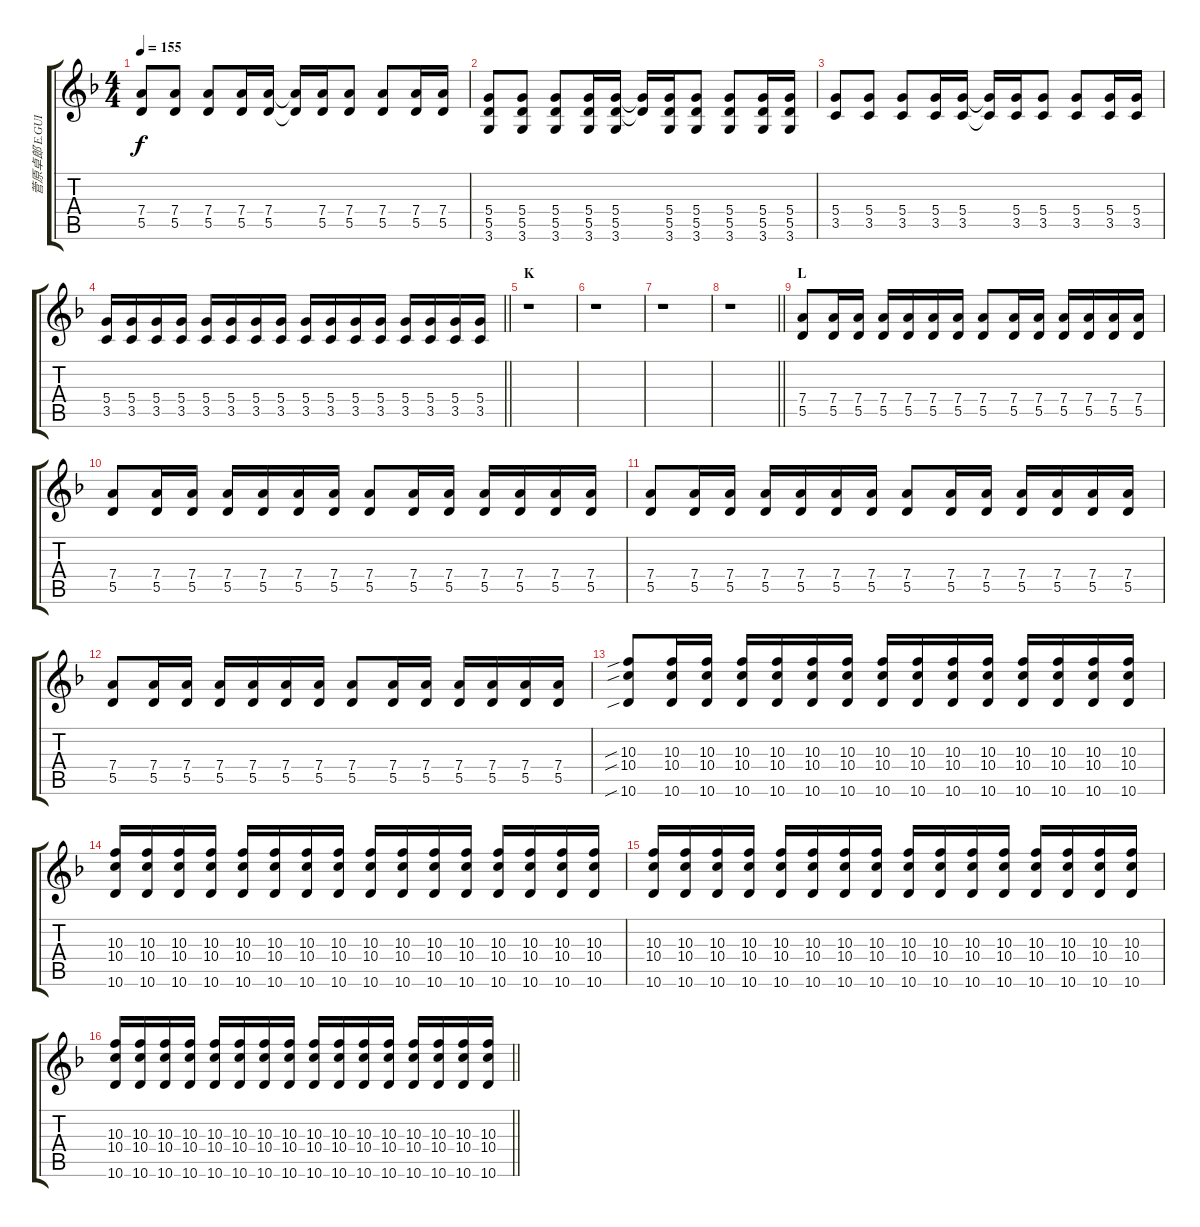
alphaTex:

\track ("菅原卓郎 E.GUITARⅡ" "菅原卓郎 E.GUI") {instrument distortionguitar}
\staff {score tabs}
\tuning (E4 B3 G3 D3 A2 E2) {hide}
\ts (4 4)
\tempo 155
\clef g2
\ks f
(7.4 5.5).8{dy f} (7.4 5.5).8 (7.4 5.5).8 (7.4 5.5).16 (7.4 5.5).16 (7.4{t} 5.5{t}).16 (7.4 5.5).16 (7.4 5.5).8 (7.4 5.5).8 (7.4 5.5).16 (7.4 5.5).16 |
(5.4 5.5 3.6).8 (5.4 5.5 3.6).8 (5.4 5.5 3.6).8 (5.4 5.5 3.6).16 (5.4 5.5 3.6).16 (5.4{t} 5.5{t}).16 (5.4 5.5 3.6).16 (5.4 5.5 3.6).8 (5.4 5.5 3.6).8 (5.4 5.5 3.6).16 (5.4 5.5 3.6).16 |
(5.4 3.5).8 (5.4 3.5).8 (5.4 3.5).8 (5.4 3.5).16 (5.4 3.5).16 (5.4{t} 3.5{t}).16 (5.4 3.5).16 (5.4 3.5).8 (5.4 3.5).8 (5.4 3.5).16 (5.4 3.5).16 |
\barLineRight lightlight
(5.4 3.5).16 (5.4 3.5).16 (5.4 3.5).16 (5.4 3.5).16 (5.4 3.5).16 (5.4 3.5).16 (5.4 3.5).16 (5.4 3.5).16 (5.4 3.5).16 (5.4 3.5).16 (5.4 3.5).16 (5.4 3.5).16 (5.4 3.5).16 (5.4 3.5).16 (5.4 3.5).16 (5.4 3.5).16 |
\section ("" "K")
r.1 |
r.1 |
r.1 |
\barLineRight lightlight
r.1 |
\section ("" "L")
(7.4 5.5).8 (7.4 5.5).16 (7.4 5.5).16 (7.4 5.5).16 (7.4 5.5).16 (7.4 5.5).16 (7.4 5.5).16 (7.4 5.5).8 (7.4 5.5).16 (7.4 5.5).16 (7.4 5.5).16 (7.4 5.5).16 (7.4 5.5).16 (7.4 5.5).16 |
(7.4 5.5).8 (7.4 5.5).16 (7.4 5.5).16 (7.4 5.5).16 (7.4 5.5).16 (7.4 5.5).16 (7.4 5.5).16 (7.4 5.5).8 (7.4 5.5).16 (7.4 5.5).16 (7.4 5.5).16 (7.4 5.5).16 (7.4 5.5).16 (7.4 5.5).16 |
(7.4 5.5).8 (7.4 5.5).16 (7.4 5.5).16 (7.4 5.5).16 (7.4 5.5).16 (7.4 5.5).16 (7.4 5.5).16 (7.4 5.5).8 (7.4 5.5).16 (7.4 5.5).16 (7.4 5.5).16 (7.4 5.5).16 (7.4 5.5).16 (7.4 5.5).16 |
(7.4 5.5).8 (7.4 5.5).16 (7.4 5.5).16 (7.4 5.5).16 (7.4 5.5).16 (7.4 5.5).16 (7.4 5.5).16 (7.4 5.5).8 (7.4 5.5).16 (7.4 5.5).16 (7.4 5.5).16 (7.4 5.5).16 (7.4 5.5).16 (7.4 5.5).16 |
(10.3{sib} 10.4{sib} 10.6{sib}).8 (10.3 10.4 10.6).16 (10.3 10.4 10.6).16 (10.3 10.4 10.6).16 (10.3 10.4 10.6).16 (10.3 10.4 10.6).16 (10.3 10.4 10.6).16 (10.3 10.4 10.6).16 (10.3 10.4 10.6).16 (10.3 10.4 10.6).16 (10.3 10.4 10.6).16 (10.3 10.4 10.6).16 (10.3 10.4 10.6).16 (10.3 10.4 10.6).16 (10.3 10.4 10.6).16 |
(10.3 10.4 10.6).16 (10.3 10.4 10.6).16 (10.3 10.4 10.6).16 (10.3 10.4 10.6).16 (10.3 10.4 10.6).16 (10.3 10.4 10.6).16 (10.3 10.4 10.6).16 (10.3 10.4 10.6).16 (10.3 10.4 10.6).16 (10.3 10.4 10.6).16 (10.3 10.4 10.6).16 (10.3 10.4 10.6).16 (10.3 10.4 10.6).16 (10.3 10.4 10.6).16 (10.3 10.4 10.6).16 (10.3 10.4 10.6).16 |
(10.3 10.4 10.6).16 (10.3 10.4 10.6).16 (10.3 10.4 10.6).16 (10.3 10.4 10.6).16 (10.3 10.4 10.6).16 (10.3 10.4 10.6).16 (10.3 10.4 10.6).16 (10.3 10.4 10.6).16 (10.3 10.4 10.6).16 (10.3 10.4 10.6).16 (10.3 10.4 10.6).16 (10.3 10.4 10.6).16 (10.3 10.4 10.6).16 (10.3 10.4 10.6).16 (10.3 10.4 10.6).16 (10.3 10.4 10.6).16 |
\barLineRight lightlight
(10.3 10.4 10.6).16 (10.3 10.4 10.6).16 (10.3 10.4 10.6).16 (10.3 10.4 10.6).16 (10.3 10.4 10.6).16 (10.3 10.4 10.6).16 (10.3 10.4 10.6).16 (10.3 10.4 10.6).16 (10.3 10.4 10.6).16 (10.3 10.4 10.6).16 (10.3 10.4 10.6).16 (10.3 10.4 10.6).16 (10.3 10.4 10.6).16 (10.3 10.4 10.6).16 (10.3 10.4 10.6).16 (10.3 10.4 10.6).16
